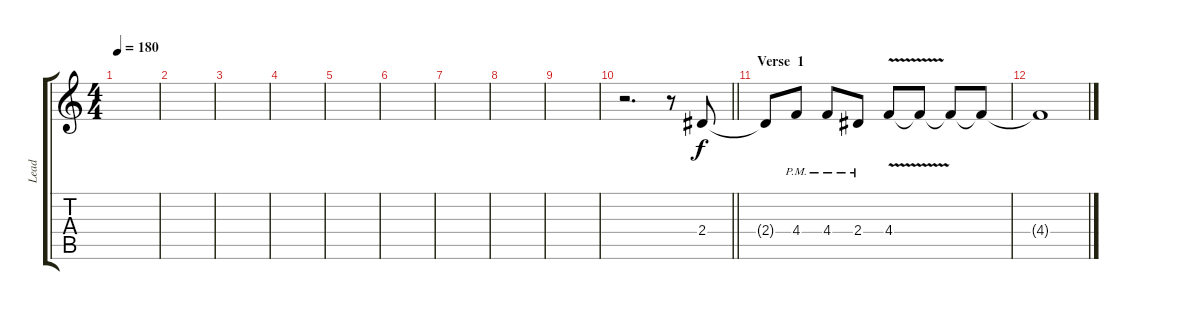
\track ("Lead" "Lead") {instrument distortionguitar}
\staff {score tabs}
\tuning (Eb4 Bb3 Gb3 Db3 Ab2 Eb2) {hide}
\ts (4 4)
\tempo 180
\clef g2
\ks c
|
|
|
|
|
|
|
|
|
\barLineRight lightlight
r.2{d} r.8 2.4.8 |
\section ("" "Verse  1")
2.4{t}.8 4.4{pm}.8 4.4{pm}.8 2.4{pm}.8 4.4{v}.8 4.4{t}.8 4.4{t}.8 4.4{t}.8 |
4.4{t}.1
